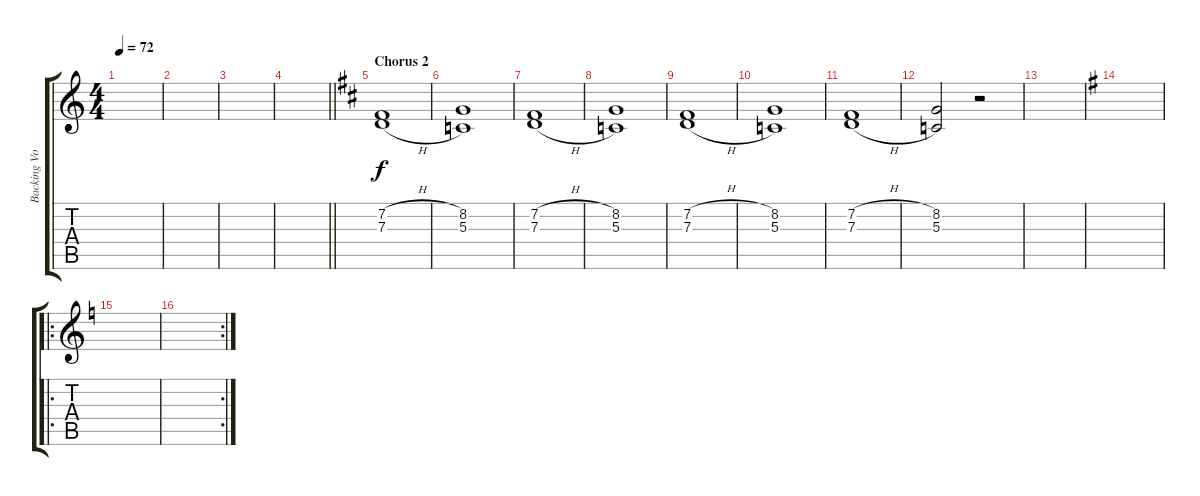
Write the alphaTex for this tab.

\track ("Backing Vocals" "Backing Vo") {instrument choiraahs}
\staff {score tabs}
\tuning (E4 B3 G3 D3 A2 E2) {hide}
\ts (4 4)
\tempo 72
\clef g2
\ks c
|
|
|
\barLineRight lightlight
|
\section ("" "Chorus 2")
\ks d
(7.2{h} 7.3{h}).1 |
(8.2 5.3).1 |
(7.2{h} 7.3{h}).1 |
(8.2 5.3).1 |
(7.2{h} 7.3{h}).1 |
(8.2 5.3).1 |
(7.2{h} 7.3{h}).1 |
(8.2 5.3).2{volume 0} r.2 |
|
\ks g
|
\ro
\ks c
|
\rc 2
